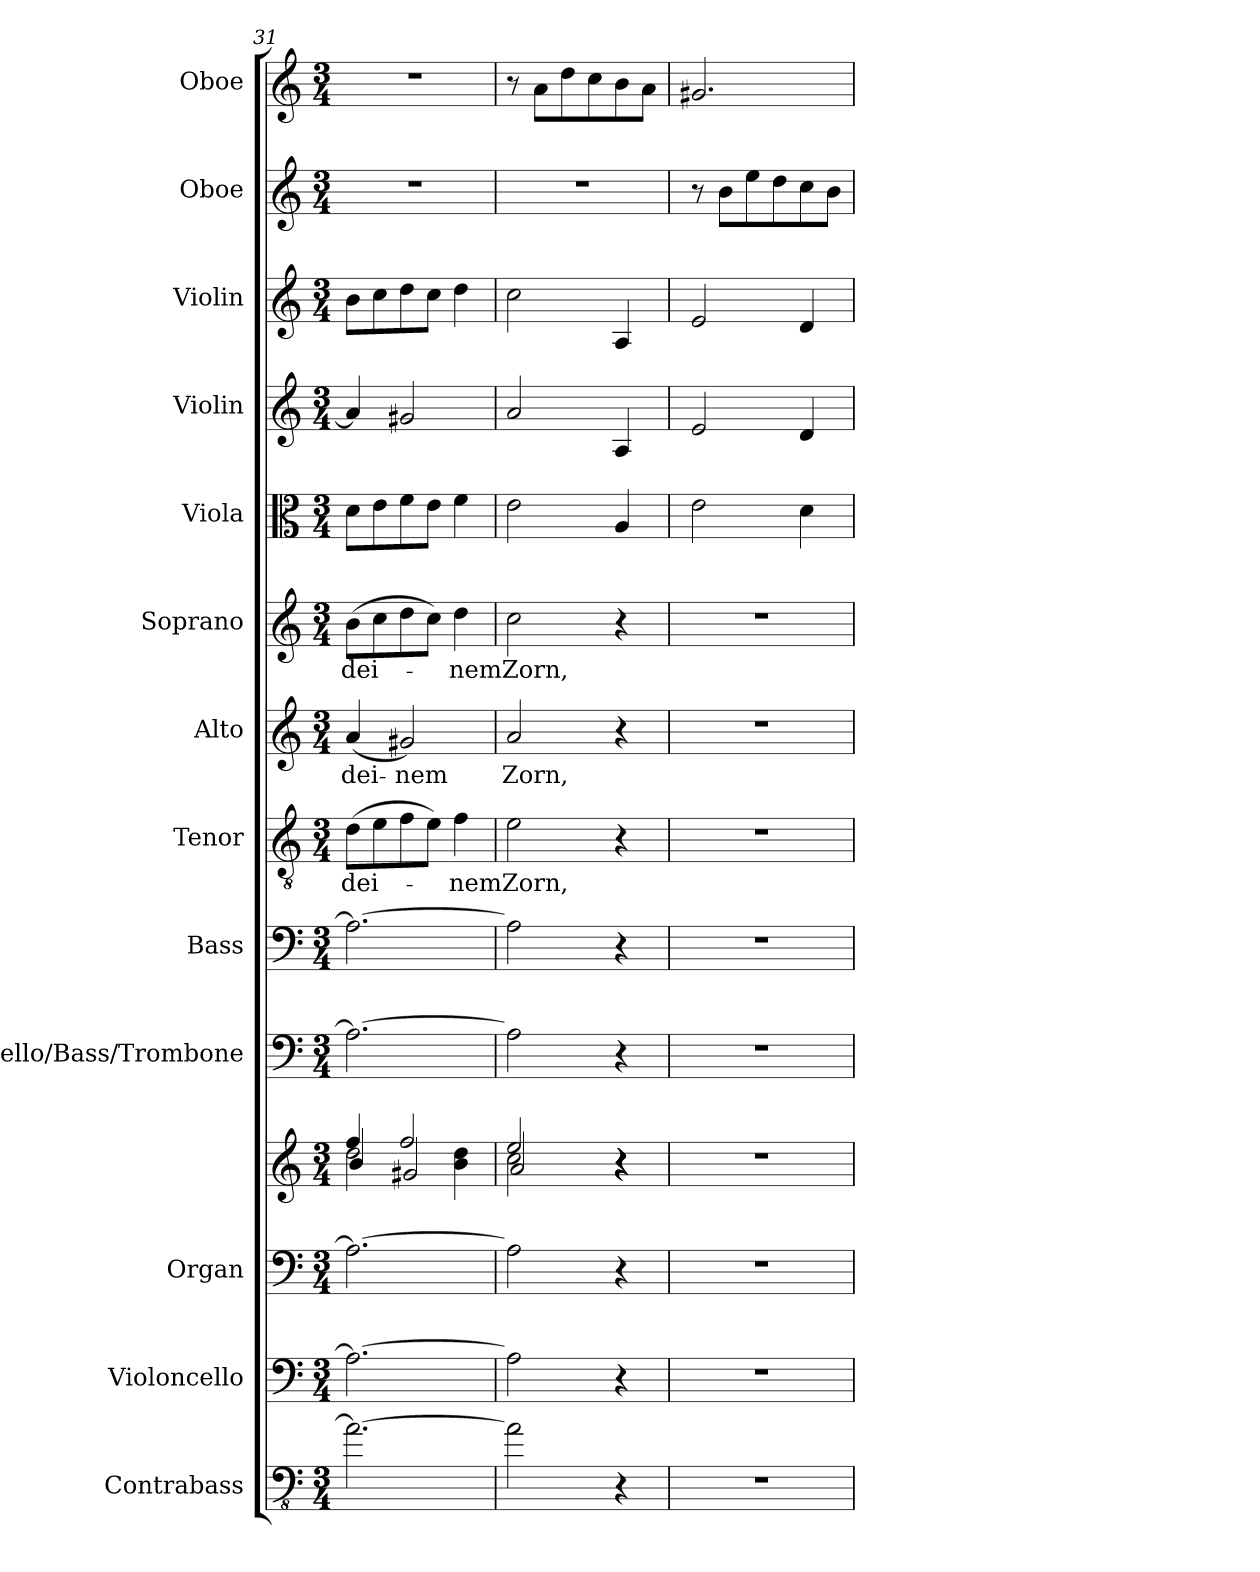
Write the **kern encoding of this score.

**kern	**kern	**kern	**kern	**kern	**kern	**kern	**text	**kern	**text	**kern	**text	**kern	**kern	**kern	**kern	**kern
*part13	*part12	*part11	*part11	*part10	*part9	*part8	*part8	*part7	*part7	*part6	*part6	*part5	*part4	*part3	*part2	*part1
*staff14	*staff13	*staff12	*staff11	*staff10	*staff9	*staff8	*staff8	*staff7	*staff7	*staff6	*staff6	*staff5	*staff4	*staff3	*staff2	*staff1
*I"Contrabass	*I"Violoncello	*I"Organ	*	*I"Cello/Bass/Trombone	*I"Bass	*I"Tenor	*	*I"Alto	*	*I"Soprano	*	*I"Viola	*I"Violin	*I"Violin	*I"Oboe	*I"Oboe
*I'Cb.	*I'Vc.	*I'Org.	*	*I'C/B/T	*I'B.	*I'T.	*	*I'A.	*	*I'S.	*	*I'Vla.	*I'Vln.	*I'Vln.	*I'Ob.	*I'Ob.
*clefFv4	*clefF4	*clefF4	*clefG2	*clefF4	*clefF4	*clefGv2	*	*clefG2	*	*clefG2	*	*clefC3	*clefG2	*clefG2	*clefG2	*clefG2
*ITrd7c12	*	*	*	*	*	*	*	*	*	*	*	*	*	*	*	*
*k[]	*k[]	*k[]	*k[]	*k[]	*k[]	*k[]	*	*k[]	*	*k[]	*	*k[]	*k[]	*k[]	*k[]	*k[]
*M3/4	*M3/4	*M3/4	*M3/4	*M3/4	*M3/4	*M3/4	*	*M3/4	*	*M3/4	*	*M3/4	*M3/4	*M3/4	*M3/4	*M3/4
=31	=31	=31	=31	=31	=31	=31	=31	=31	=31	=31	=31	=31	=31	=31	=31	=31
*	*	*	*^	*	*	*	*	*	*	*	*	*	*	*	*	*
*	*	*	*	*^	*	*	*	*	*	*	*	*	*	*	*	*	*
2.AA\_	2.A\_	2.A\_	4ff/	2dd\	4b/	2.A\_	2.A\_	(8d\L	dei-	(4a/	dei-	(8b\L	dei-	8d\L	4a/]	8b\L	2.r	2.r
.	.	.	.	.	.	.	.	8e\	.	.	.	8cc\	.	8e\	.	8cc\	.	.
.	.	.	2ff/	.	2g#X/	.	.	8f\	.	2g#X/)	-nem	8dd\	.	8f\	2g#X/	8dd\	.	.
.	.	.	.	.	.	.	.	8e\J)	.	.	.	8cc\J)	.	8e\J	.	8cc\J	.	.
.	.	.	.	4b\ 4dd\	.	.	.	4f\	nem	.	.	4dd\	nem	4f\	.	4dd\	.	.
=32	=32	=32	=32	=32	=32	=32	=32	=32	=32	=32	=32	=32	=32	=32	=32	=32	=32	=32
2AA\]	2A\]	2A\]	2ee/	2cc\	2a/	2A\]	2A\]	2e\	Zorn,	2a/	Zorn,	2cc\	Zorn,	2e\	2a/	2cc\	2.r	8r
.	.	.	.	.	.	.	.	.	.	.	.	.	.	.	.	.	.	8a\L
.	.	.	.	.	.	.	.	.	.	.	.	.	.	.	.	.	.	8dd\
.	.	.	.	.	.	.	.	.	.	.	.	.	.	.	.	.	.	8cc\
4r	4r	4r	4r	4r	4r	4r	4r	4r	.	4r	.	4r	.	4A/	4A/	4A/	.	8b\
.	.	.	.	.	.	.	.	.	.	.	.	.	.	.	.	.	.	8a\J
*	*	*	*v	*v	*v	*	*	*	*	*	*	*	*	*	*	*	*	*
=33	=33	=33	=33	=33	=33	=33	=33	=33	=33	=33	=33	=33	=33	=33	=33	=33
2.r	2.r	2.r	2.r	2.r	2.r	2.r	.	2.r	.	2.r	.	2e\	2e/	2e/	8r	2.g#X/
.	.	.	.	.	.	.	.	.	.	.	.	.	.	.	8b\L	.
.	.	.	.	.	.	.	.	.	.	.	.	.	.	.	8ee\	.
.	.	.	.	.	.	.	.	.	.	.	.	.	.	.	8dd\	.
.	.	.	.	.	.	.	.	.	.	.	.	4d\	4d/	4d/	8cc\	.
.	.	.	.	.	.	.	.	.	.	.	.	.	.	.	8b\J	.
=	=	=	=	=	=	=	=	=	=	=	=	=	=	=	=	=
*-	*-	*-	*-	*-	*-	*-	*-	*-	*-	*-	*-	*-	*-	*-	*-	*-
